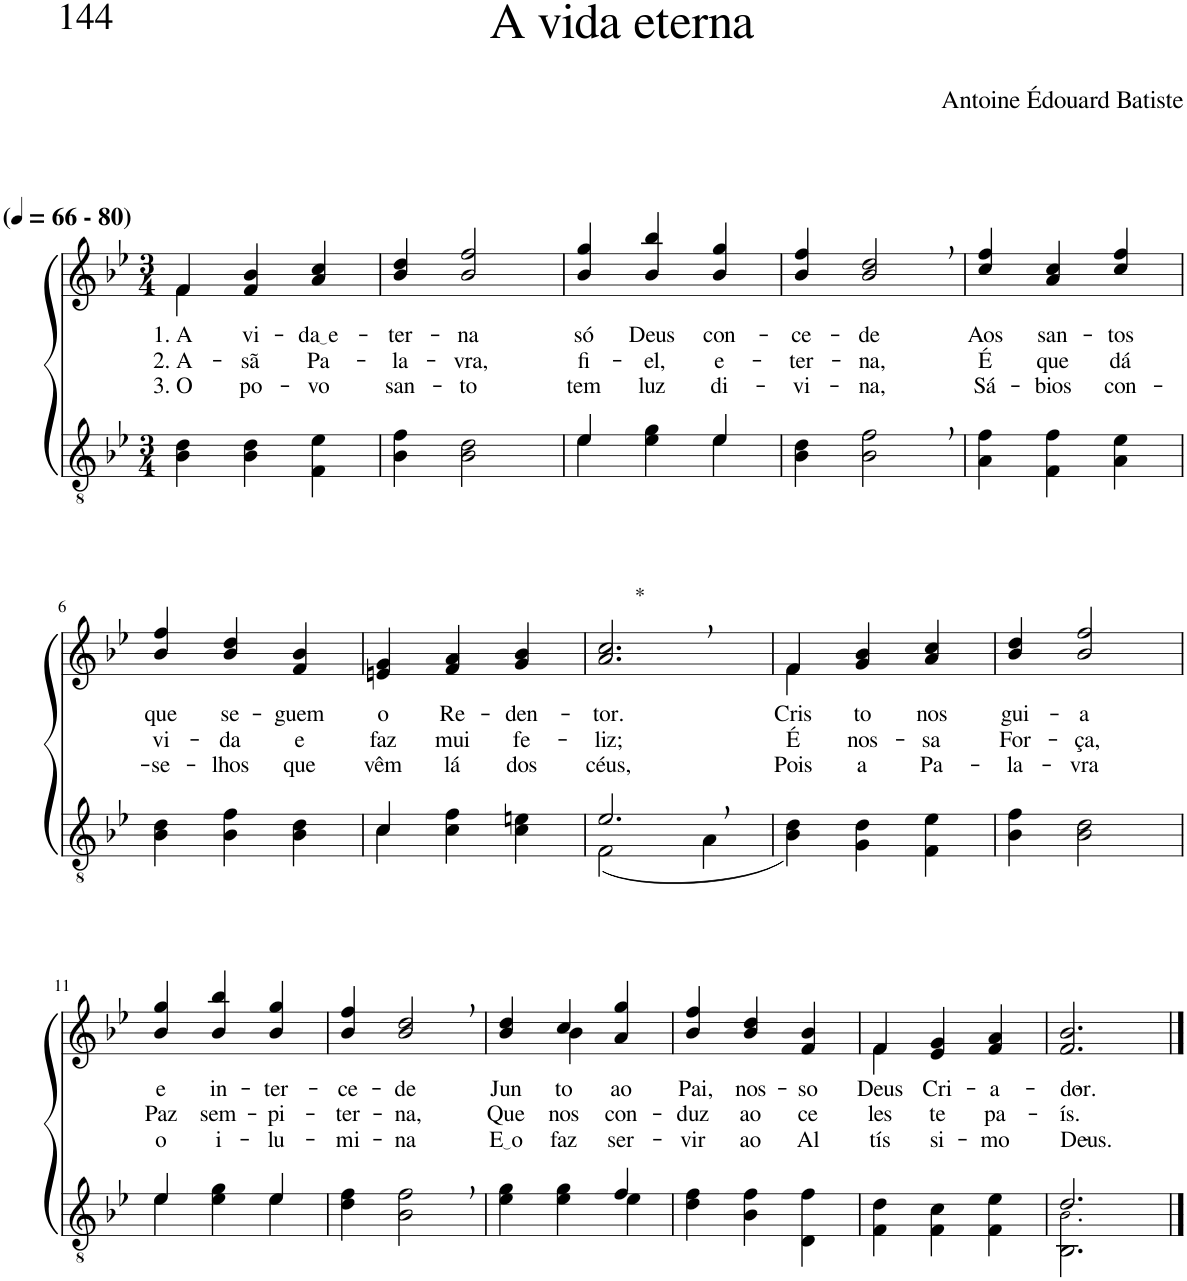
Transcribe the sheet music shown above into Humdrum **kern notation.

**kern	**kern	**text	**text	**text
*part2	*part1	*part1	*part1	*part1
*staff2	*staff1	*staff1	*staff1	*staff1
*I"Parte III e IV	*I"Parte I e II	*	*	*
*clefGv2	*clefG2	*	*	*
*Trd4c7	*Trd4c7	*	*	*
*k[b-e-]	*k[b-e-]	*	*	*
*M3/4	*M3/4	*	*	*
*MM66	*MM66	*	*	*
=1	=1	=1	=1	=1
!	!LO:TX:a:B:t=(	!	!	!
!	!LO:TX:a:B:t=- 80)	!	!	!
!	!	!LO:LY:b	!LO:LY:b	!LO:LY:b
*	*^	*	*	*
4B-\ 4d\	4f/	4f\	1. A	2. A-	3. O
!	!	!	!LO:LY:b	!LO:LY:b	!LO:LY:b
4B-\ 4d\	4f/ 4b-/	2ryy	vi-	-sã	po-
!	!	!	!LO:LY:b	!LO:LY:b	!LO:LY:b
4F\ 4e-\	4a/ 4cc/	.	da e	Pa-	-vo
*	*v	*v	*	*	*
=2	=2	=2	=2	=2
!	!	!LO:LY:b	!LO:LY:b	!LO:LY:b
4B-\ 4f\	4b-/ 4dd/	-ter-	-la-	san-
!	!	!LO:LY:b	!LO:LY:b	!LO:LY:b
2B-\ 2d\	2b-/ 2ff/	-na	-vra,	-to
=3	=3	=3	=3	=3
*^	*	*	*	*
!	!	!	!LO:LY:b	!LO:LY:b	!LO:LY:b
4e-\	4e-/	4b-/ 4gg/	só	fi-	tem
!	!	!	!LO:LY:b	!LO:LY:b	!LO:LY:b
4e-\ 4g\	4ryy	4b-/ 4bb-/	Deus	-el,	luz
!	!	!	!LO:LY:b	!LO:LY:b	!LO:LY:b
4e-\	4e-/	4b-/ 4gg/	con-	e-	di-
=4	=4	=4	=4	=4	=4
!	!	!	!LO:LY:b	!LO:LY:b	!LO:LY:b
*v	*v	*	*	*	*
4B-\ 4d\	4b-/ 4ff/	-ce-	-ter-	-vi-
!	!	!LO:LY:b	!LO:LY:b	!LO:LY:b
2B-\, 2f\,	2b-/, 2dd/,	-de	-na,	-na,
=5	=5	=5	=5	=5
!	!	!LO:LY:b	!LO:LY:b	!LO:LY:b
4A\ 4f\	4cc/ 4ff/	Aos	É	Sá-
!	!	!LO:LY:b	!LO:LY:b	!LO:LY:b
4F\ 4f\	4a/ 4cc/	san-	que	-bios
!	!	!LO:LY:b	!LO:LY:b	!LO:LY:b
4A\ 4e-\	4cc/ 4ff/	-tos	dá	con-
!!LO:LB:g=z
=6	=6	=6	=6	=6
*k[b-e-]	*k[b-e-]	*	*	*
!	!	!LO:LY:b	!LO:LY:b	!LO:LY:b
4B-\ 4d\	4b-/ 4ff/	que	vi-	-se-
!	!	!LO:LY:b	!LO:LY:b	!LO:LY:b
4B-\ 4f\	4b-/ 4dd/	se-	-da	-lhos
!	!	!LO:LY:b	!LO:LY:b	!LO:LY:b
4B-\ 4d\	4f/ 4b-/	-guem	e	que
=7	=7	=7	=7	=7
*^	*	*	*	*
!	!	!	!LO:LY:b	!LO:LY:b	!LO:LY:b
4c\	4c/	4en/ 4g/	o	faz	vêm
!	!	!	!LO:LY:b	!LO:LY:b	!LO:LY:b
4c\ 4f\	2ryy	4f/ 4a/	Re-	mui	lá
!	!	!	!LO:LY:b	!LO:LY:b	!LO:LY:b
4c\ 4en\	.	4g/ 4b-/	-den-	fe-	dos
=8	=8	=8	=8	=8	=8
!	!	!LO:TX:a:t=*	!	!	!
!	!	!	!LO:LY:b	!LO:LY:b	!LO:LY:b
2.e-,/	(2F\	2.a/, 2.cc/,	-tor.	-liz;	céus,
.	4A\	.	.	.	.
=9	=9	=9	=9	=9	=9
*	*	*^	*	*	*
!	!	!	!	!LO:LY:b	!LO:LY:b	!LO:LY:b
*v	*v	*	*	*	*	*
4B-\ 4d\)	4f/	4f\	Cris-	É	Pois
!	!	!	!LO:LY:b	!LO:LY:b	!LO:LY:b
4G\ 4d\	4g/ 4b-/	2ryy	-to	nos-	a
!	!	!	!LO:LY:b	!LO:LY:b	!LO:LY:b
4F\ 4e-\	4a/ 4cc/	.	nos	-sa	Pa-
*	*v	*v	*	*	*
=10	=10	=10	=10	=10
!	!	!LO:LY:b	!LO:LY:b	!LO:LY:b
4B-\ 4f\	4b-/ 4dd/	gui-	For-	-la-
!	!	!LO:LY:b	!LO:LY:b	!LO:LY:b
2B-\ 2d\	2b-/ 2ff/	-a	-ça,	-vra
!!LO:LB:g=z
=11	=11	=11	=11	=11
*k[b-e-]	*k[b-e-]	*	*	*
*^	*	*	*	*
!	!	!	!LO:LY:b	!LO:LY:b	!LO:LY:b
4e-/	4e-\	4b-/ 4gg/	e	Paz	o
!	!	!	!LO:LY:b	!LO:LY:b	!LO:LY:b
4e-\ 4g\	4ryy	4b-/ 4bb-/	in-	sem-	i-
!	!	!	!LO:LY:b	!LO:LY:b	!LO:LY:b
4e-/	4e-\	4b-/ 4gg/	-ter-	-pi-	-lu-
=12	=12	=12	=12	=12	=12
!	!	!	!LO:LY:b	!LO:LY:b	!LO:LY:b
*v	*v	*	*	*	*
4d\ 4f\	4b-/ 4ff/	-ce-	-ter-	-mi-
!	!	!LO:LY:b	!LO:LY:b	!LO:LY:b
2B-\, 2f\,	2b-/, 2dd/,	-de	-na,	-na
=13	=13	=13	=13	=13
*^	*	*	*	*
!	!	!	!LO:LY:b	!LO:LY:b	!LO:LY:b
*	*	*^	*	*	*
2ryy	4e-\ 4g\	4b-/ 4dd/	4ryy	Jun-	Que	E o
!	!	!	!	!LO:LY:b	!LO:LY:b	!LO:LY:b
.	4e-\ 4g\	4cc/	4b-\	-to	nos	faz
!	!	!	!	!LO:LY:b	!LO:LY:b	!LO:LY:b
4f/	4e-\	4a/ 4gg/	4ryy	ao	con-	ser-
=14	=14	=14	=14	=14	=14	=14
!	!	!	!	!LO:LY:b	!LO:LY:b	!LO:LY:b
*v	*v	*	*	*	*	*
*	*v	*v	*	*	*
4d\ 4f\	4b-/ 4ff/	Pai,	-duz	-vir
!	!	!LO:LY:b	!LO:LY:b	!LO:LY:b
4B-\ 4f\	4b-/ 4dd/	nos-	ao	ao
!	!	!LO:LY:b	!LO:LY:b	!LO:LY:b
4D\ 4f\	4f/ 4b-/	-so	ce-	Al-
=15	=15	=15	=15	=15
*	*^	*	*	*
!	!	!	!LO:LY:b	!LO:LY:b	!LO:LY:b
4F\ 4d\	4f/	4f\	-Deus	-les-	tís-
!	!	!	!LO:LY:b	!LO:LY:b	!LO:LY:b
4F\ 4c\	4e-/ 4g/	2ryy	Cri-	-te	-si-
!	!	!	!LO:LY:b	!LO:LY:b	!LO:LY:b
4F\ 4e-\	4f/ 4a/	.	-a-	pa-	-mo
*	*v	*v	*	*	*
=16	=16	=16	=16	=16
*^	*	*	*	*
!	!	!	!LO:LY:b	!LO:LY:b	!LO:LY:b
2.d/	2.BB-\ 2.B-!\	2.f/ 2.b-/	-dor.-	-ís.	Deus.-
*v	*v	*	*	*	*
==	==	==	==	==
*-	*-	*-	*-	*-
